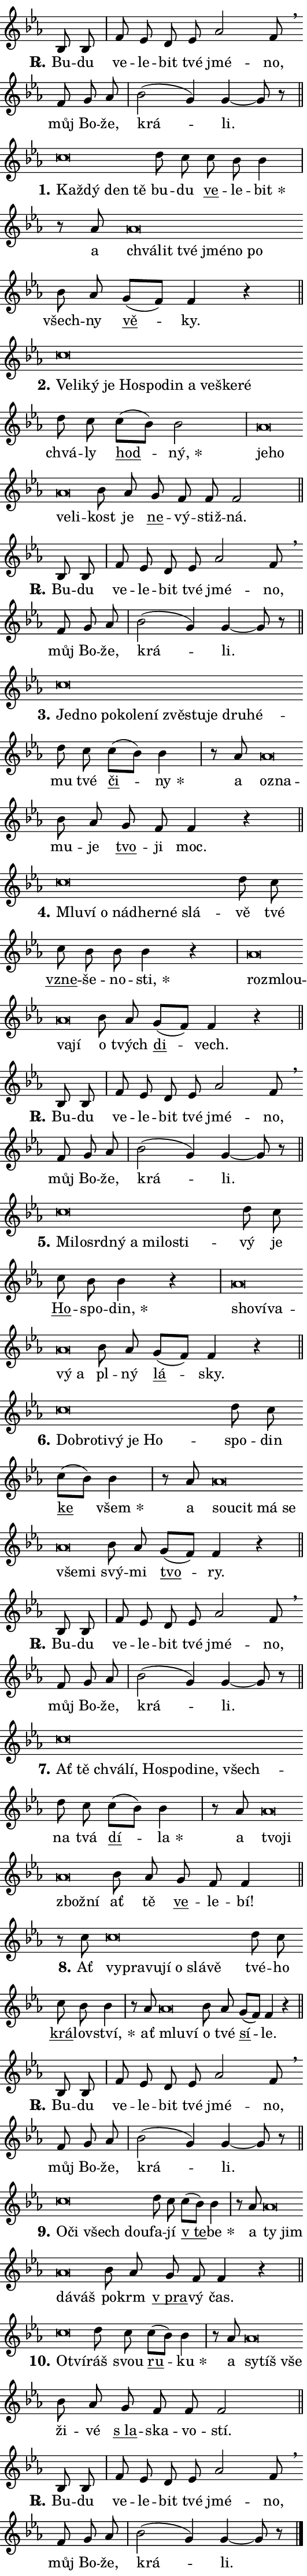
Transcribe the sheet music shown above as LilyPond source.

\version "2.24.0"
\header { tagline = "" }
\paper {
  indent = 0\cm
  top-margin = 0\cm
  right-margin = 0.13\cm % to fit lyric hyphens
  bottom-margin = 0\cm
  left-margin = 0\cm
  paper-width = 9\cm
  page-breaking = #ly:one-page-breaking
  system-system-spacing.basic-distance = #11
  score-system-spacing.basic-distance = #11
  ragged-last = ##f
}


%% Author: Thomas Morley
%% https://lists.gnu.org/archive/html/lilypond-user/2020-05/msg00002.html
#(define (line-position grob)
"Returns position of @var[grob} in current system:
   @code{'start}, if at first time-step
   @code{'end}, if at last time-step
   @code{'middle} otherwise
"
  (let* ((col (ly:item-get-column grob))
         (ln (ly:grob-object col 'left-neighbor))
         (rn (ly:grob-object col 'right-neighbor))
         (col-to-check-left (if (ly:grob? ln) ln col))
         (col-to-check-right (if (ly:grob? rn) rn col))
         (break-dir-left
           (and
             (ly:grob-property col-to-check-left 'non-musical #f)
             (ly:item-break-dir col-to-check-left)))
         (break-dir-right
           (and
             (ly:grob-property col-to-check-right 'non-musical #f)
             (ly:item-break-dir col-to-check-right))))
        (cond ((eqv? 1 break-dir-left) 'start)
              ((eqv? -1 break-dir-right) 'end)
              (else 'middle))))

#(define (tranparent-at-line-position vctor)
  (lambda (grob)
  "Relying on @code{line-position} select the relevant enry from @var{vctor}.
Used to determine transparency,"
    (case (line-position grob)
      ((end) (not (vector-ref vctor 0)))
      ((middle) (not (vector-ref vctor 1)))
      ((start) (not (vector-ref vctor 2))))))

noteHeadBreakVisibility =
#(define-music-function (break-visibility)(vector?)
"Makes @code{NoteHead}s transparent relying on @var{break-visibility}"
#{
  \override NoteHead.transparent =
    #(tranparent-at-line-position break-visibility)
#})

#(define delete-ledgers-for-transparent-note-heads
  (lambda (grob)
    "Reads whether a @code{NoteHead} is transparent.
If so this @code{NoteHead} is removed from @code{'note-heads} from
@var{grob}, which is supposed to be @code{LedgerLineSpanner}.
As a result ledgers are not printed for this @code{NoteHead}"
    (let* ((nhds-array (ly:grob-object grob 'note-heads))
           (nhds-list
             (if (ly:grob-array? nhds-array)
                 (ly:grob-array->list nhds-array)
                 '()))
           ;; Relies on the transparent-property being done before
           ;; Staff.LedgerLineSpanner.after-line-breaking is executed.
           ;; This is fragile ...
           (to-keep
             (remove
               (lambda (nhd)
                 (ly:grob-property nhd 'transparent #f))
               nhds-list)))
      ;; TODO find a better method to iterate over grob-arrays, similiar
      ;; to filter/remove etc for lists
      ;; For now rebuilt from scratch
      (set! (ly:grob-object grob 'note-heads)  '())
      (for-each
        (lambda (nhd)
          (ly:pointer-group-interface::add-grob grob 'note-heads nhd))
        to-keep))))

squashNotes = {
  \override NoteHead.X-extent = #'(-0.2 . 0.2)
  \override NoteHead.Y-extent = #'(-0.75 . 0)
  \override NoteHead.stencil =
    #(lambda (grob)
       (let ((pos (ly:grob-property grob 'staff-position)))
         (begin
           (if (< pos -7) (display "ERROR: Lower brevis then expected\n") (display ""))
           (if (<= pos -6) ly:text-interface::print ly:note-head::print))))
}
unSquashNotes = {
  \revert NoteHead.X-extent
  \revert NoteHead.Y-extent
  \revert NoteHead.stencil
}

hideNotes = \noteHeadBreakVisibility #begin-of-line-visible
unHideNotes = \noteHeadBreakVisibility #all-visible

% work-around for resetting accidentals
% https://lilypond.org/doc/v2.23/Documentation/notation/displaying-rhythms#unmetered-music
cadenzaMeasure = {
  \cadenzaOff
  \partial 1024 s1024
  \cadenzaOn
}

#(define-markup-command (accent layout props text) (markup?)
  "Underline accented syllable"
  (interpret-markup layout props
    #{\markup \override #'(offset . 4.3) \underline { #text }#}))

responsum = \markup \concat {
  "R" \hspace #-1.05 \path #0.1 #'((moveto 0 0.07) (lineto 0.9 0.8)) \hspace #0.05 "."
}

spaceSize = #0.6828661417322834 % exact space size for TeX Gyre Schola

\layout {
  \context {
    \Staff
    \remove "Time_signature_engraver"
    \override LedgerLineSpanner.after-line-breaking = #delete-ledgers-for-transparent-note-heads
  }
  \context {
    \Lyrics {
      \override LyricSpace.minimum-distance = \spaceSize
      \override LyricText.font-name = #"TeX Gyre Schola"
      \override LyricText.font-size = 1
      \override StanzaNumber.font-name = #"TeX Gyre Schola Bold"
      \override StanzaNumber.font-size = 1
    }
  }
  \context {
    \Score 
    \override NoteHead.text =
      #(lambda (grob) 
        (let ((pos (ly:grob-property grob 'staff-position)))
          #{\markup {
            \combine
              \halign #-0.55 \raise #(if (= pos -6) 0 0.5) \override #'(thickness . 2) \draw-line #'(3.2 . 0)
              \musicglyph "noteheads.sM1"
          }#}))
  }
}

% magnetic-lyrics.ily
%
%   written by
%     Jean Abou Samra <jean@abou-samra.fr>
%     Werner Lemberg <wl@gnu.org>
%
%   adapted by
%     Jiri Hon <jiri.hon@gmail.com>
%
% Version 2022-Apr-15

% https://www.mail-archive.com/lilypond-user@gnu.org/msg149350.html

#(define (Left_hyphen_pointer_engraver context)
   "Collect syllable-hyphen-syllable occurrences in lyrics and store
them in properties.  This engraver only looks to the left.  For
example, if the lyrics input is @code{foo -- bar}, it does the
following.

@itemize @bullet
@item
Set the @code{text} property of the @code{LyricHyphen} grob between
@q{foo} and @q{bar} to @code{foo}.

@item
Set the @code{left-hyphen} property of the @code{LyricText} grob with
text @q{foo} to the @code{LyricHyphen} grob between @q{foo} and
@q{bar}.
@end itemize

Use this auxiliary engraver in combination with the
@code{lyric-@/text::@/apply-@/magnetic-@/offset!} hook."
   (let ((hyphen #f)
         (text #f))
     (make-engraver
      (acknowledgers
       ((lyric-syllable-interface engraver grob source-engraver)
        (set! text grob)))
      (end-acknowledgers
       ((lyric-hyphen-interface engraver grob source-engraver)
        ;(when (not (grob::has-interface grob 'lyric-space-interface))
          (set! hyphen grob)));)
      ((stop-translation-timestep engraver)
       (when (and text hyphen)
         (ly:grob-set-object! text 'left-hyphen hyphen))
       (set! text #f)
       (set! hyphen #f)))))

#(define (lyric-text::apply-magnetic-offset! grob)
   "If the space between two syllables is less than the value in
property @code{LyricText@/.details@/.squash-threshold}, move the right
syllable to the left so that it gets concatenated with the left
syllable.

Use this function as a hook for
@code{LyricText@/.after-@/line-@/breaking} if the
@code{Left_@/hyphen_@/pointer_@/engraver} is active."
   (let ((hyphen (ly:grob-object grob 'left-hyphen #f)))
     (when hyphen
       (let ((left-text (ly:spanner-bound hyphen LEFT)))
         (when (grob::has-interface left-text 'lyric-syllable-interface)
           (let* ((common (ly:grob-common-refpoint grob left-text X))
                  (this-x-ext (ly:grob-extent grob common X))
                  (left-x-ext
                   (begin
                     ;; Trigger magnetism for left-text.
                     (ly:grob-property left-text 'after-line-breaking)
                     (ly:grob-extent left-text common X)))
                  ;; `delta` is the gap width between two syllables.
                  (delta (- (interval-start this-x-ext)
                            (interval-end left-x-ext)))
                  (details (ly:grob-property grob 'details))
                  (threshold (assoc-get 'squash-threshold details 0.2)))
             (when (< delta threshold)
               (let* (;; We have to manipulate the input text so that
                      ;; ligatures crossing syllable boundaries are not
                      ;; disabled.  For languages based on the Latin
                      ;; script this is essentially a beautification.
                      ;; However, for non-Western scripts it can be a
                      ;; necessity.
                      (lt (ly:grob-property left-text 'text))
                      (rt (ly:grob-property grob 'text))
                      (is-space (grob::has-interface hyphen 'lyric-space-interface))
                      (space (if is-space " " ""))
                      (extra-delta (if is-space spaceSize 0))
                      ;; Append new syllable.
                      (ltrt-space (if (and (string? lt) (string? rt))
                                (string-append lt space rt)
                                (make-concat-markup (list lt space rt))))
                      ;; Right-align `ltrt` to the right side.
                      (ltrt-space-markup (grob-interpret-markup
                               grob
                               (make-translate-markup
                                (cons (interval-length this-x-ext) 0)
                                (make-right-align-markup ltrt-space)))))
                 (begin
                   ;; Don't print `left-text`.
                   (ly:grob-set-property! left-text 'stencil #f)
                   ;; Set text and stencil (which holds all collected
                   ;; syllables so far) and shift it to the left.
                   (ly:grob-set-property! grob 'text ltrt-space)
                   (ly:grob-set-property! grob 'stencil ltrt-space-markup)
                   (ly:grob-translate-axis! grob (- (- delta extra-delta)) X))))))))))


#(define (lyric-hyphen::displace-bounds-first grob)
   ;; Make very sure this callback isn't triggered too early.
   (let ((left (ly:spanner-bound grob LEFT))
         (right (ly:spanner-bound grob RIGHT)))
     (ly:grob-property left 'after-line-breaking)
     (ly:grob-property right 'after-line-breaking)
     (ly:lyric-hyphen::print grob)))

squashThreshold = #0.4

\layout {
  \context {
    \Lyrics
    \consists #Left_hyphen_pointer_engraver
    \override LyricText.after-line-breaking =
      #lyric-text::apply-magnetic-offset!
    \override LyricHyphen.stencil = #lyric-hyphen::displace-bounds-first
    \override LyricText.details.squash-threshold = \squashThreshold
    \override LyricHyphen.minimum-distance = 0
    \override LyricHyphen.minimum-length = \squashThreshold
  }
}

squashText = \override LyricText.details.squash-threshold = 9999
unSquashText = \override LyricText.details.squash-threshold = \squashThreshold

leftText = \override LyricText.self-alignment-X = #LEFT
unLeftText = \revert LyricText.self-alignment-X

starOffset = #(lambda (grob) 
                (let ((x_offset (ly:self-alignment-interface::aligned-on-x-parent grob)))
                  (if (= x_offset 0) 0 (+ x_offset 1.2))))

star = #(define-music-function (syllable)(string?)
"Append star separator at the end of a syllable"
#{
  \once \override LyricText.X-offset = #starOffset
  \lyricmode { \markup {
    #syllable
    \override #'((font-name . "TeX Gyre Schola Bold")) \hspace #0.2 \lower #0.65 \larger "*"
  } }
#})

starAccent = #(define-music-function (syllable)(string?)
"Append star separator at the end of a syllable and make accent"
#{
  \once \override LyricText.X-offset = #starOffset
  \lyricmode { \markup {
    \accent #syllable
    \override #'((font-name . "TeX Gyre Schola Bold")) \hspace #0.2 \lower #0.65 \larger "*"
  } }
#})

breath = #(define-music-function (syllable)(string?)
"Append breathing indicator at the end of a syllable"
#{
  \lyricmode { \markup { #syllable "+" } }
#})

optionalBreath = #(define-music-function (syllable)(string?)
"Append optional breathing indicator at the end of a syllable"
#{
  \lyricmode { \markup { #syllable "(+)" } }
#})


\score {
    <<
        \new Voice = "melody" { \cadenzaOn \key es \major \relative { bes8 bes \cadenzaMeasure \bar "|" f' es d es as2 f8 \breathe \bar "" f g as \cadenzaMeasure \bar "|" bes2( g4) g~ g8 r \cadenzaMeasure \bar "||" \break } }
        \new Lyrics \lyricsto "melody" { \lyricmode { \set stanza = \responsum
Bu -- du ve -- le -- bit tvé jmé -- no, můj Bo -- že, krá -- li. } }
    >>
    \layout {}
}

\score {
    <<
        \new Voice = "melody" { \cadenzaOn \key es \major \relative { \squashNotes c''\breve*1/16 \hideNotes \breve*1/16 \bar "" \breve*1/16 \breve*1/16 \bar "" \unHideNotes \unSquashNotes d8 c \bar "" c bes bes4 \cadenzaMeasure \bar "|" r8 as8 \squashNotes as\breve*1/16 \hideNotes \breve*1/16 \bar "" \breve*1/16 \bar "" \breve*1/16 \bar "" \breve*1/16 \breve*1/16 \bar "" \unHideNotes \unSquashNotes bes8 as \bar "" g[( f)] f4 r \cadenzaMeasure \bar "||" \break } }
        \new Lyrics \lyricsto "melody" { \lyricmode { \set stanza = "1."
\leftText Kaž -- \squashText dý den tě \unLeftText \unSquashText bu -- du \markup \accent ve -- le -- \star bit a \leftText chvá -- \squashText lit tvé jmé -- no po \unLeftText \unSquashText všech -- ny \markup \accent vě -- ky. } }
    >>
    \layout {}
}

\score {
    <<
        \new Voice = "melody" { \cadenzaOn \key es \major \relative { \squashNotes c''\breve*1/16 \hideNotes \breve*1/16 \bar "" \breve*1/16 \bar "" \breve*1/16 \bar "" \breve*1/16 \bar "" \breve*1/16 \bar "" \breve*1/16 \bar "" \breve*1/16 \bar "" \breve*1/16 \bar "" \breve*1/16 \breve*1/16 \bar "" \unHideNotes \unSquashNotes d8 c \bar "" c[( bes)] bes2 \cadenzaMeasure \bar "|" \squashNotes as\breve*1/16 \hideNotes \breve*1/16 \bar "" \breve*1/16 \breve*1/16 \bar "" \unHideNotes \unSquashNotes bes8 as \bar "" g f f f2 \cadenzaMeasure \bar "||" \break } }
        \new Lyrics \lyricsto "melody" { \lyricmode { \set stanza = "2."
\leftText Ve -- \squashText li -- ký je Ho -- spo -- din a ve -- ške -- ré \unLeftText \unSquashText chvá -- ly \markup \accent hod -- \star ný, \leftText je -- \squashText ho ve -- li -- \unLeftText \unSquashText kost je \markup \accent ne -- vý -- stiž -- ná. } }
    >>
    \layout {}
}

\score {
    <<
        \new Voice = "melody" { \cadenzaOn \key es \major \relative { bes8 bes \cadenzaMeasure \bar "|" f' es d es as2 f8 \breathe \bar "" f g as \cadenzaMeasure \bar "|" bes2( g4) g~ g8 r \cadenzaMeasure \bar "||" \break } }
        \new Lyrics \lyricsto "melody" { \lyricmode { \set stanza = \responsum
Bu -- du ve -- le -- bit tvé jmé -- no, můj Bo -- že, krá -- li. } }
    >>
    \layout {}
}

\score {
    <<
        \new Voice = "melody" { \cadenzaOn \key es \major \relative { \squashNotes c''\breve*1/16 \hideNotes \breve*1/16 \bar "" \breve*1/16 \bar "" \breve*1/16 \bar "" \breve*1/16 \bar "" \breve*1/16 \bar "" \breve*1/16 \bar "" \breve*1/16 \bar "" \breve*1/16 \bar "" \breve*1/16 \breve*1/16 \bar "" \unHideNotes \unSquashNotes d8 c \bar "" c[( bes)] bes4 \cadenzaMeasure \bar "|" r8 as8 \squashNotes as\breve*1/16 \hideNotes \breve*1/16 \bar "" \unHideNotes \unSquashNotes bes8 as \bar "" g f f4 r \cadenzaMeasure \bar "||" \break } }
        \new Lyrics \lyricsto "melody" { \lyricmode { \set stanza = "3."
\leftText Jed -- \squashText no po -- ko -- le -- ní zvě -- stu -- je dru -- hé -- \unLeftText \unSquashText mu tvé \markup \accent či -- \star ny a \leftText o -- \squashText zna -- \unLeftText \unSquashText mu -- je \markup \accent tvo -- ji moc. } }
    >>
    \layout {}
}

\score {
    <<
        \new Voice = "melody" { \cadenzaOn \key es \major \relative { \squashNotes c''\breve*1/16 \hideNotes \breve*1/16 \bar "" \breve*1/16 \bar "" \breve*1/16 \bar "" \breve*1/16 \bar "" \breve*1/16 \breve*1/16 \bar "" \unHideNotes \unSquashNotes d8 c \bar "" c bes bes bes4 r \cadenzaMeasure \bar "|" \squashNotes as\breve*1/16 \hideNotes \breve*1/16 \bar "" \breve*1/16 \breve*1/16 \bar "" \unHideNotes \unSquashNotes bes8 as \bar "" g[( f)] f4 r \cadenzaMeasure \bar "||" \break } }
        \new Lyrics \lyricsto "melody" { \lyricmode { \set stanza = "4."
\leftText Mlu -- \squashText ví o nád -- her -- né slá -- \unLeftText \unSquashText vě tvé \markup \accent vzne -- še -- no -- \star sti, \leftText roz -- \squashText mlou -- va -- jí \unLeftText \unSquashText o tvých \markup \accent di -- vech. } }
    >>
    \layout {}
}

\score {
    <<
        \new Voice = "melody" { \cadenzaOn \key es \major \relative { bes8 bes \cadenzaMeasure \bar "|" f' es d es as2 f8 \breathe \bar "" f g as \cadenzaMeasure \bar "|" bes2( g4) g~ g8 r \cadenzaMeasure \bar "||" \break } }
        \new Lyrics \lyricsto "melody" { \lyricmode { \set stanza = \responsum
Bu -- du ve -- le -- bit tvé jmé -- no, můj Bo -- že, krá -- li. } }
    >>
    \layout {}
}

\score {
    <<
        \new Voice = "melody" { \cadenzaOn \key es \major \relative { \squashNotes c''\breve*1/16 \hideNotes \breve*1/16 \bar "" \breve*1/16 \bar "" \breve*1/16 \bar "" \breve*1/16 \bar "" \breve*1/16 \bar "" \breve*1/16 \breve*1/16 \bar "" \unHideNotes \unSquashNotes d8 c \bar "" c bes bes4 r \cadenzaMeasure \bar "|" \squashNotes as\breve*1/16 \hideNotes \breve*1/16 \bar "" \breve*1/16 \bar "" \breve*1/16 \breve*1/16 \bar "" \unHideNotes \unSquashNotes bes8 as \bar "" g[( f)] f4 r \cadenzaMeasure \bar "||" \break } }
        \new Lyrics \lyricsto "melody" { \lyricmode { \set stanza = "5."
\leftText Mi -- \squashText lo -- srd -- ný a mi -- lo -- sti -- \unLeftText \unSquashText vý je \markup \accent Ho -- spo -- \star din, \leftText sho -- \squashText ví -- va -- vý a \unLeftText \unSquashText pl -- ný \markup \accent lá -- sky. } }
    >>
    \layout {}
}

\score {
    <<
        \new Voice = "melody" { \cadenzaOn \key es \major \relative { \squashNotes c''\breve*1/16 \hideNotes \breve*1/16 \bar "" \breve*1/16 \bar "" \breve*1/16 \bar "" \breve*1/16 \breve*1/16 \bar "" \unHideNotes \unSquashNotes d8 c \bar "" c[( bes)] bes4 \cadenzaMeasure \bar "|" r8 as8 \squashNotes as\breve*1/16 \hideNotes \breve*1/16 \bar "" \breve*1/16 \bar "" \breve*1/16 \bar "" \breve*1/16 \breve*1/16 \bar "" \unHideNotes \unSquashNotes bes8 as \bar "" g[( f)] f4 r \cadenzaMeasure \bar "||" \break } }
        \new Lyrics \lyricsto "melody" { \lyricmode { \set stanza = "6."
\leftText Dob -- \squashText ro -- ti -- vý je Ho -- \unLeftText \unSquashText spo -- din \markup \accent ke \star všem a \leftText sou -- \squashText cit má se vše -- mi \unLeftText \unSquashText svý -- mi \markup \accent tvo -- ry. } }
    >>
    \layout {}
}

\score {
    <<
        \new Voice = "melody" { \cadenzaOn \key es \major \relative { bes8 bes \cadenzaMeasure \bar "|" f' es d es as2 f8 \breathe \bar "" f g as \cadenzaMeasure \bar "|" bes2( g4) g~ g8 r \cadenzaMeasure \bar "||" \break } }
        \new Lyrics \lyricsto "melody" { \lyricmode { \set stanza = \responsum
Bu -- du ve -- le -- bit tvé jmé -- no, můj Bo -- že, krá -- li. } }
    >>
    \layout {}
}

\score {
    <<
        \new Voice = "melody" { \cadenzaOn \key es \major \relative { \squashNotes c''\breve*1/16 \hideNotes \breve*1/16 \bar "" \breve*1/16 \bar "" \breve*1/16 \bar "" \breve*1/16 \bar "" \breve*1/16 \bar "" \breve*1/16 \bar "" \breve*1/16 \breve*1/16 \bar "" \unHideNotes \unSquashNotes d8 c \bar "" c[( bes)] bes4 \cadenzaMeasure \bar "|" r8 as8 \squashNotes as\breve*1/16 \hideNotes \breve*1/16 \bar "" \breve*1/16 \breve*1/16 \bar "" \unHideNotes \unSquashNotes bes8 as \bar "" g f f4 \cadenzaMeasure \bar "||" \break } }
        \new Lyrics \lyricsto "melody" { \lyricmode { \set stanza = "7."
\leftText Ať \squashText tě chvá -- lí, Ho -- spo -- di -- ne, všech -- \unLeftText \unSquashText na tvá \markup \accent dí -- \star la a \leftText tvo -- \squashText ji zbož -- ní \unLeftText \unSquashText ať tě \markup \accent ve -- le -- bí! } }
    >>
    \layout {}
}

\score {
    <<
        \new Voice = "melody" { \cadenzaOn \key es \major \relative { r8 c''8 \squashNotes c\breve*1/16 \hideNotes \breve*1/16 \bar "" \breve*1/16 \bar "" \breve*1/16 \bar "" \breve*1/16 \bar "" \breve*1/16 \breve*1/16 \bar "" \unHideNotes \unSquashNotes d8 c \bar "" c bes bes4 \cadenzaMeasure \bar "|" r8 as8 \squashNotes as\breve*1/16 \hideNotes \breve*1/16 \bar "" \unHideNotes \unSquashNotes bes8 as \bar "" g[( f)] f4 r \cadenzaMeasure \bar "||" \break } }
        \new Lyrics \lyricsto "melody" { \lyricmode { \set stanza = "8."
Ať \leftText vy -- \squashText pra -- vu -- jí o slá -- vě \unLeftText \unSquashText tvé -- ho \markup \accent krá -- lov -- \star ství, ať \leftText mlu -- \squashText ví \unLeftText \unSquashText o tvé \markup \accent sí -- le. } }
    >>
    \layout {}
}

\score {
    <<
        \new Voice = "melody" { \cadenzaOn \key es \major \relative { bes8 bes \cadenzaMeasure \bar "|" f' es d es as2 f8 \breathe \bar "" f g as \cadenzaMeasure \bar "|" bes2( g4) g~ g8 r \cadenzaMeasure \bar "||" \break } }
        \new Lyrics \lyricsto "melody" { \lyricmode { \set stanza = \responsum
Bu -- du ve -- le -- bit tvé jmé -- no, můj Bo -- že, krá -- li. } }
    >>
    \layout {}
}

\score {
    <<
        \new Voice = "melody" { \cadenzaOn \key es \major \relative { \squashNotes c''\breve*1/16 \hideNotes \breve*1/16 \bar "" \breve*1/16 \breve*1/16 \bar "" \unHideNotes \unSquashNotes d8 c \bar "" c[( bes)] bes4 \cadenzaMeasure \bar "|" r8 as8 \squashNotes as\breve*1/16 \hideNotes \breve*1/16 \bar "" \breve*1/16 \breve*1/16 \bar "" \unHideNotes \unSquashNotes bes8 as \bar "" g f f4 r \cadenzaMeasure \bar "||" \break } }
        \new Lyrics \lyricsto "melody" { \lyricmode { \set stanza = "9."
\leftText O -- \squashText či všech dou -- \unLeftText \unSquashText fa -- jí \markup \accent "v te" -- \star be a \leftText ty \squashText jim dá -- váš \unLeftText \unSquashText po -- krm \markup \accent "v pra" -- vý čas. } }
    >>
    \layout {}
}

\score {
    <<
        \new Voice = "melody" { \cadenzaOn \key es \major \relative { \squashNotes c''\breve*1/16 \hideNotes \breve*1/16 \bar "" \unHideNotes \unSquashNotes d8 c \bar "" c[( bes)] bes4 \cadenzaMeasure \bar "|" r8 as8 \squashNotes as\breve*1/16 \hideNotes \breve*1/16 \breve*1/16 \bar "" \unHideNotes \unSquashNotes bes8 as \bar "" g f f f2 \cadenzaMeasure \bar "||" \break } }
        \new Lyrics \lyricsto "melody" { \lyricmode { \set stanza = "10."
\leftText O -- \squashText tví -- \unLeftText \unSquashText ráš svou \markup \accent ru -- \star ku a \leftText sy -- \squashText tíš vše \unLeftText \unSquashText ži -- vé \markup \accent "s la" -- ska -- vo -- stí. } }
    >>
    \layout {}
}

\score {
    <<
        \new Voice = "melody" { \cadenzaOn \key es \major \relative { bes8 bes \cadenzaMeasure \bar "|" f' es d es as2 f8 \breathe \bar "" f g as \cadenzaMeasure \bar "|" bes2( g4) g~ g8 r \cadenzaMeasure \bar "||" \break } \bar "|." }
        \new Lyrics \lyricsto "melody" { \lyricmode { \set stanza = \responsum
Bu -- du ve -- le -- bit tvé jmé -- no, můj Bo -- že, krá -- li. } }
    >>
    \layout {}
}
